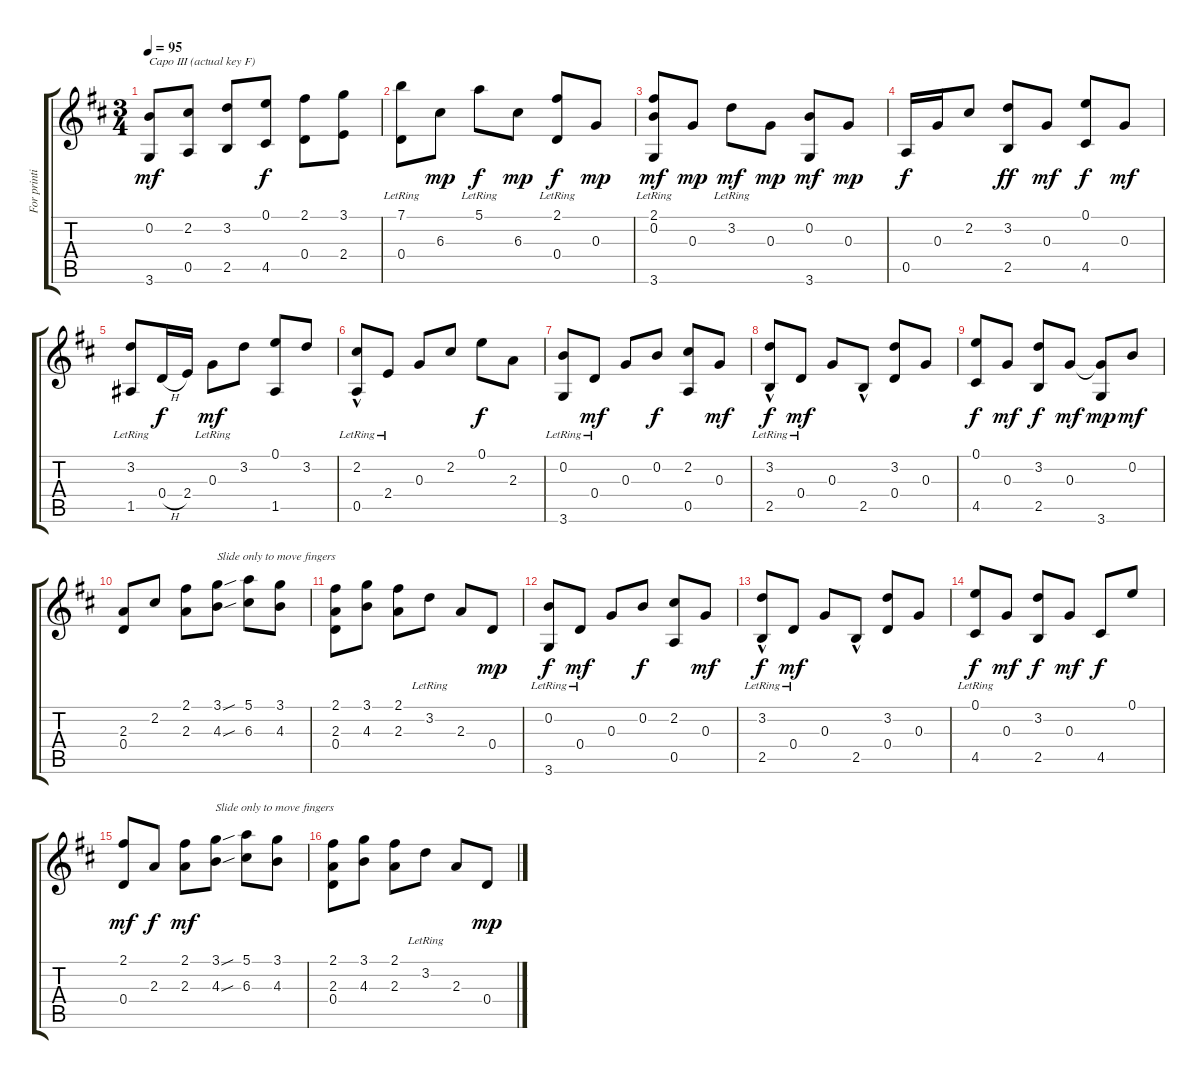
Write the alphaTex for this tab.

\track ("For printing (See F5)" "For printi") {instrument acousticguitarnylon}
\staff {score tabs}
\tuning (E4 B3 G3 D3 A2 E2) {hide}
\ts (3 4)
\tempo 95
\clef g2
\ks d
(0.2 3.6).8{txt "Capo III (actual key F)" dy mf instrument acousticguitarnylon} (2.2 0.5).8 (3.2 2.5).8 (0.1 4.5).8{dy f} (2.1 0.4).8 (3.1 2.4).8 |
(7.1{lr} 0.4{lr}).8 6.3.8{dy mp} 5.1{lr}.8{dy f} 6.3.8{dy mp} (2.1{lr} 0.4{lr}).8{dy f} 0.3.8{dy mp} |
(2.1{lr} 0.2{lr} 3.6).8{dy mf} 0.3.8{dy mp} 3.2{lr}.8{dy mf} 0.3.8{dy mp} (0.2 3.6).8{dy mf} 0.3.8{dy mp} |
0.5.16{dy f} 0.3.16 2.2.8 (3.2 2.5).8{dy ff} 0.3.8{dy mf} (0.1 4.5).8{dy f} 0.3.8{dy mf} |
(3.2{lr} 1.5).8 0.4{h}.16{dy f} 2.4.16 0.3{lr}.8{dy mf} 3.2.8 (0.1 1.5).8 3.2.8 |
(2.2{lr} 0.5{hac}).8 2.4{lr}.8 0.3.8 2.2.8 0.1.8{dy f} 2.3.8 |
(0.2{lr} 3.6).8 0.4{lr}.8{dy mf} 0.3.8 0.2.8{dy f} (2.2 0.5).8 0.3.8{dy mf} |
(3.2{lr} 2.5{hac}).8{dy f} 0.4{lr}.8{dy mf} 0.3.8 2.5{hac}.8 (3.2 0.4).8 0.3.8 |
(0.1 4.5).8{dy f} 0.3.8{dy mf} (3.2 2.5).8{dy f} 0.3.8{dy mf} (0.3{t} 3.6).8{dy mp} 0.2.8{dy mf} |
(2.3 0.4).8 2.2.8 (2.1 2.3).8 (3.1{sou} 4.3{sou}).8{txt "Slide only to move fingers"} (5.1 6.3).8 (3.1 4.3).8 |
(2.1 2.3 0.4).8 (3.1 4.3).8 (2.1 2.3).8 3.2{lr}.8 2.3.8 0.4.8{dy mp} |
(0.2{lr} 3.6).8{dy f} 0.4{lr}.8{dy mf} 0.3.8 0.2.8{dy f} (2.2 0.5).8 0.3.8{dy mf} |
(3.2{lr} 2.5{hac}).8{dy f} 0.4{lr}.8{dy mf} 0.3.8 2.5{hac}.8 (3.2 0.4).8 0.3.8 |
(0.1{lr} 4.5).8{dy f} 0.3.8{dy mf} (3.2 2.5).8{dy f} 0.3.8{dy mf} 4.5.8{dy f} 0.1.8 |
(2.1 0.4).8{dy mf} 2.3.8{dy f} (2.1 2.3).8{dy mf} (3.1{sou} 4.3{sou}).8{txt "Slide only to move fingers"} (5.1 6.3).8 (3.1 4.3).8 |
(2.1 2.3 0.4).8 (3.1 4.3).8 (2.1 2.3).8 3.2{lr}.8 2.3.8 0.4.8{dy mp}
